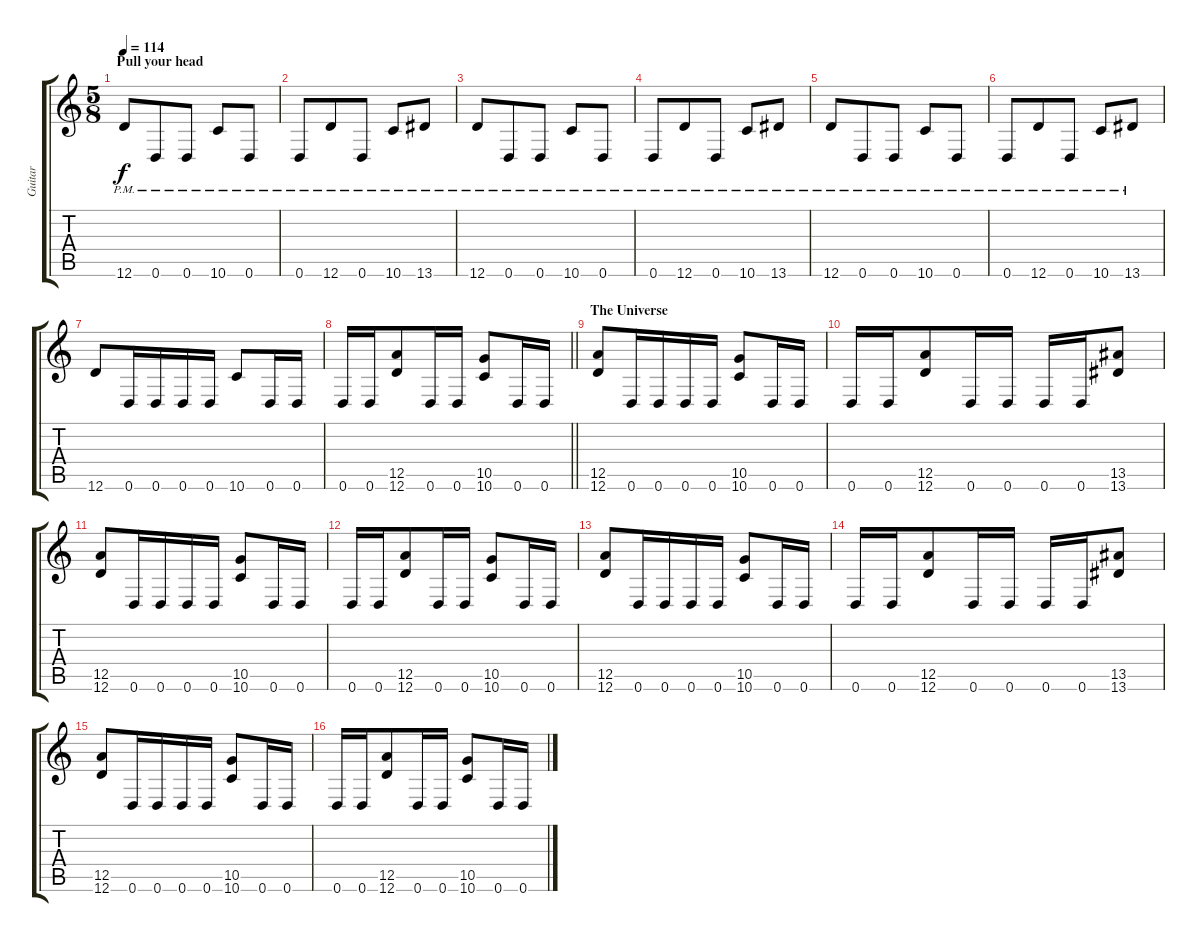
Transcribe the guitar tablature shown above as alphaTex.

\track ("Guitar" "Guitar") {instrument distortionguitar}
\staff {score tabs}
\tuning (E4 B3 G3 D3 A2 D2) {hide}
\ts (5 8)
\section ("" "Pull your head")
\tempo 114
\clef g2
\ks c
12.6{pm}.8{dy f} 0.6{pm}.8 0.6{pm}.8 10.6{pm}.8 0.6{pm}.8 |
0.6{pm}.8 12.6{pm}.8 0.6{pm}.8 10.6{pm}.8 13.6{pm}.8 |
12.6{pm}.8 0.6{pm}.8 0.6{pm}.8 10.6{pm}.8 0.6{pm}.8 |
0.6{pm}.8 12.6{pm}.8 0.6{pm}.8 10.6{pm}.8 13.6{pm}.8 |
12.6{pm}.8 0.6{pm}.8 0.6{pm}.8 10.6{pm}.8 0.6{pm}.8 |
0.6{pm}.8 12.6{pm}.8 0.6{pm}.8 10.6{pm}.8 13.6{pm}.8 |
12.6.8 0.6.16 0.6.16 0.6.16 0.6.16 10.6.8 0.6.16 0.6.16 |
\barLineRight lightlight
0.6.16 0.6.16 (12.5 12.6).8 0.6.16 0.6.16 (10.5 10.6).8 0.6.16 0.6.16 |
\section ("" "The Universe")
(12.5 12.6).8 0.6.16 0.6.16 0.6.16 0.6.16 (10.5 10.6).8 0.6.16 0.6.16 |
0.6.16 0.6.16 (12.5 12.6).8 0.6.16 0.6.16 0.6.16 0.6.16 (13.5 13.6).8 |
(12.5 12.6).8 0.6.16 0.6.16 0.6.16 0.6.16 (10.5 10.6).8 0.6.16 0.6.16 |
0.6.16 0.6.16 (12.5 12.6).8 0.6.16 0.6.16 (10.5 10.6).8 0.6.16 0.6.16 |
(12.5 12.6).8 0.6.16 0.6.16 0.6.16 0.6.16 (10.5 10.6).8 0.6.16 0.6.16 |
0.6.16 0.6.16 (12.5 12.6).8 0.6.16 0.6.16 0.6.16 0.6.16 (13.5 13.6).8 |
(12.5 12.6).8 0.6.16 0.6.16 0.6.16 0.6.16 (10.5 10.6).8 0.6.16 0.6.16 |
0.6.16 0.6.16 (12.5 12.6).8 0.6.16 0.6.16 (10.5 10.6).8 0.6.16 0.6.16
